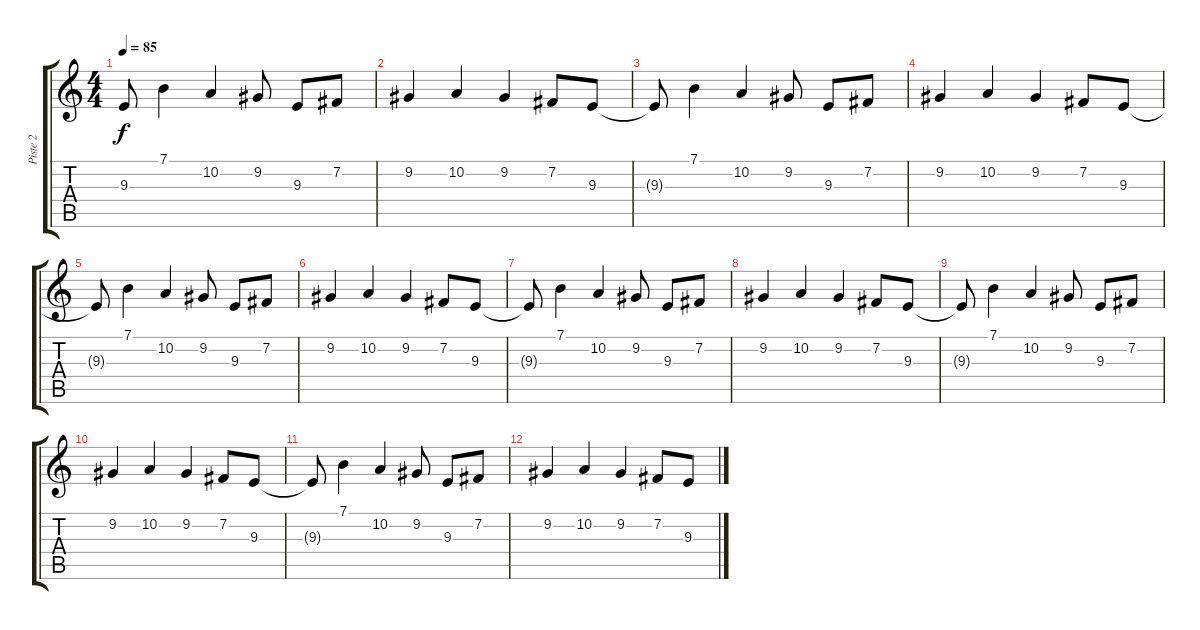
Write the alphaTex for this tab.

\track ("Piste 2" "Piste 2") {instrument electricpiano1}
\staff {score tabs}
\tuning (E4 B3 G3 D3 A2 E2) {hide}
\ts (4 4)
\tempo 85
\clef g2
\ks c
9.3{t}.8{dy f} 7.1.4 10.2.4 9.2.8 9.3.8 7.2.8 |
9.2.4 10.2.4 9.2.4 7.2.8 9.3.8 |
9.3{t}.8 7.1.4 10.2.4 9.2.8 9.3.8 7.2.8 |
9.2.4 10.2.4 9.2.4 7.2.8 9.3.8 |
9.3{t}.8 7.1.4 10.2.4 9.2.8 9.3.8 7.2.8 |
9.2.4 10.2.4 9.2.4 7.2.8 9.3.8 |
9.3{t}.8 7.1.4 10.2.4 9.2.8 9.3.8 7.2.8 |
9.2.4 10.2.4 9.2.4 7.2.8 9.3.8 |
9.3{t}.8 7.1.4 10.2.4 9.2.8 9.3.8 7.2.8 |
9.2.4 10.2.4 9.2.4 7.2.8 9.3.8 |
9.3{t}.8 7.1.4 10.2.4 9.2.8 9.3.8 7.2.8 |
9.2.4 10.2.4 9.2.4 7.2.8 9.3.8
